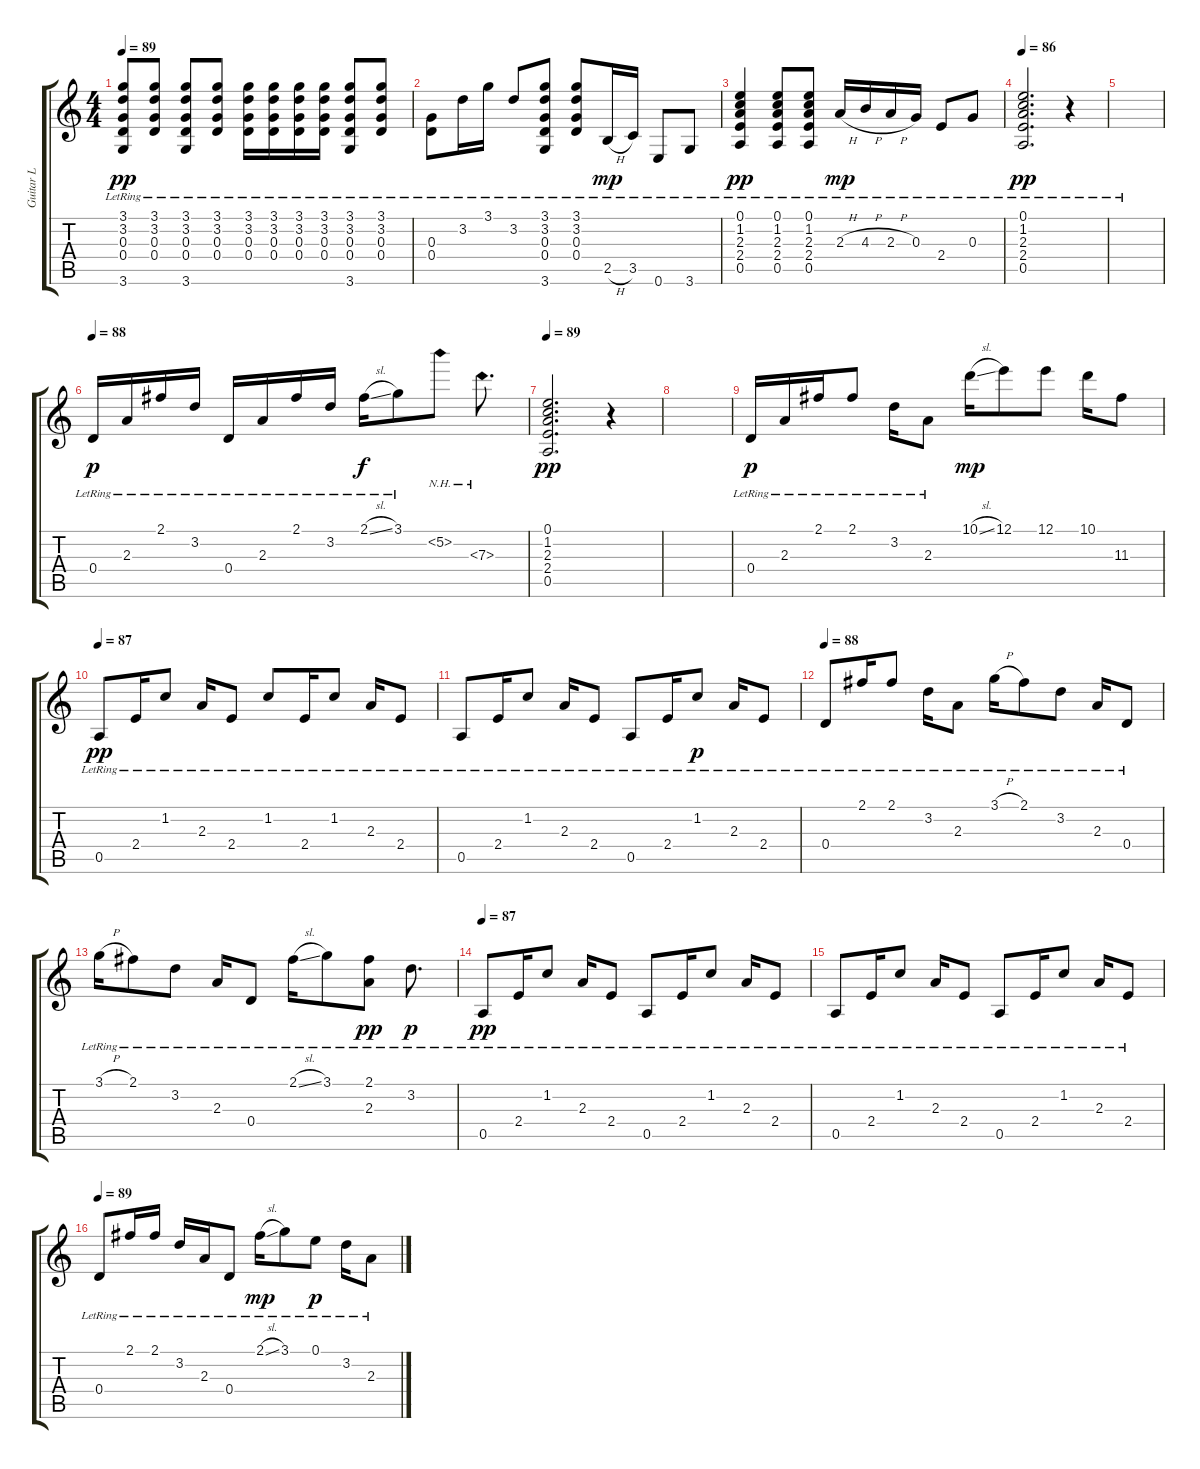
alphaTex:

\track ("Guitar L" "Guitar L") {instrument acousticguitarsteel}
\staff {score tabs}
\tuning (E4 B3 G3 D3 A2 E2) {hide}
\ts (4 4)
\tempo 89
\clef g2
\ks c
(3.1{lr} 3.2{lr} 0.3{lr} 0.4{lr} 3.6{lr}).8{dy pp} (3.1{lr} 3.2{lr} 0.3{lr} 0.4{lr}).8 (3.1{lr} 3.2{lr} 0.3{lr} 0.4{lr} 3.6{lr}).8 (3.1{lr} 3.2{lr} 0.3{lr} 0.4{lr}).8 (3.1{lr} 3.2{lr} 0.3{lr} 0.4{lr}).16 (3.1{lr} 3.2{lr} 0.3{lr} 0.4{lr}).16 (3.1{lr} 3.2{lr} 0.3{lr} 0.4{lr}).16 (3.1{lr} 3.2{lr} 0.3{lr} 0.4{lr}).16 (3.1{lr} 3.2{lr} 0.3{lr} 0.4{lr} 3.6{lr}).8 (3.1{lr} 3.2{lr} 0.3{lr} 0.4{lr}).8 |
(0.3{lr} 0.4{lr}).8 3.2{lr}.16 3.1{lr}.16 3.2{lr}.8 (3.1{lr} 3.2{lr} 0.3{lr} 0.4{lr} 3.6{lr}).8 (3.1{lr} 3.2{lr} 0.3{lr} 0.4{lr}).8 2.5{h lr}.16{dy mp} 3.5{lr}.16 0.6{lr}.8 3.6{lr}.8 |
(0.1{lr} 1.2{lr} 2.3{lr} 2.4{lr} 0.5{lr}).4{dy pp} (0.1{lr} 1.2{lr} 2.3{lr} 2.4{lr} 0.5{lr}).8 (0.1{lr} 1.2{lr} 2.3{lr} 2.4{lr} 0.5{lr}).8 2.3{h lr}.16{dy mp} 4.3{h lr}.16 2.3{h lr}.16 0.3{lr}.16 2.4{lr}.8 0.3{lr}.8 |
\tempo 86
(0.1{lr} 1.2{lr} 2.3{lr} 2.4{lr} 0.5{lr}).2{d dy pp} r.4 |
|
\tempo 88
0.4{lr}.16{dy p} 2.3{lr}.16 2.1{lr}.16 3.2{lr}.16 0.4{lr}.16 2.3{lr}.16 2.1{lr}.16 3.2{lr}.16 2.1{sl lr}.16{dy f balance 7} 3.1{lr}.8 5.2{nh}.8 7.3{nh}.8{d} |
\tempo 89
(0.1 1.2 2.3 2.4 0.5).2{d dy pp balance 3} r.4 |
|
0.4{lr}.16{dy p} 2.3{lr}.16 2.1{lr}.16 2.1{lr}.8 3.2{lr}.16 2.3{lr}.8 10.1{sl}.16{dy mp balance 7} 12.1.8 12.1.8 10.1.16 11.3.8 |
\tempo 87
0.5{lr}.8{dy pp balance 3} 2.4{lr}.16 1.2{lr}.8 2.3{lr}.16 2.4{lr}.8 1.2{lr}.8 2.4{lr}.16 1.2{lr}.8 2.3{lr}.16 2.4{lr}.8 |
0.5{lr}.8 2.4{lr}.16 1.2{lr}.8 2.3{lr}.16 2.4{lr}.8 0.5{lr}.8 2.4{lr}.16 1.2{lr}.8{dy p} 2.3{lr}.16 2.4{lr}.8 |
\tempo 88
0.4{lr}.8 2.1{lr}.16 2.1{lr}.8 3.2{lr}.16 2.3{lr}.8 3.1{h lr}.16 2.1{lr}.8 3.2{lr}.8 2.3{lr}.16 0.4{lr}.8 |
3.1{h lr}.16 2.1{lr}.8 3.2{lr}.8 2.3{lr}.16 0.4{lr}.8 2.1{sl lr}.16 3.1{lr}.8 (2.1{lr} 2.3).8{dy pp} 3.2{lr}.8{d dy p} |
\tempo 87
0.5{lr}.8{dy pp} 2.4{lr}.16 1.2{lr}.8 2.3{lr}.16 2.4{lr}.8 0.5{lr}.8 2.4{lr}.16 1.2{lr}.8 2.3{lr}.16 2.4{lr}.8 |
0.5{lr}.8 2.4{lr}.16 1.2{lr}.8 2.3{lr}.16 2.4{lr}.8 0.5{lr}.8 2.4{lr}.16 1.2{lr}.8 2.3{lr}.16 2.4{lr}.8 |
\tempo 89
0.4{lr}.8 2.1{lr}.16 2.1{lr}.16 3.2{lr}.16 2.3{lr}.16 0.4{lr}.8 2.1{sl lr}.16{dy mp} 3.1{lr}.8 0.1{lr}.8{dy p} 3.2{lr}.16 2.3{lr}.8
